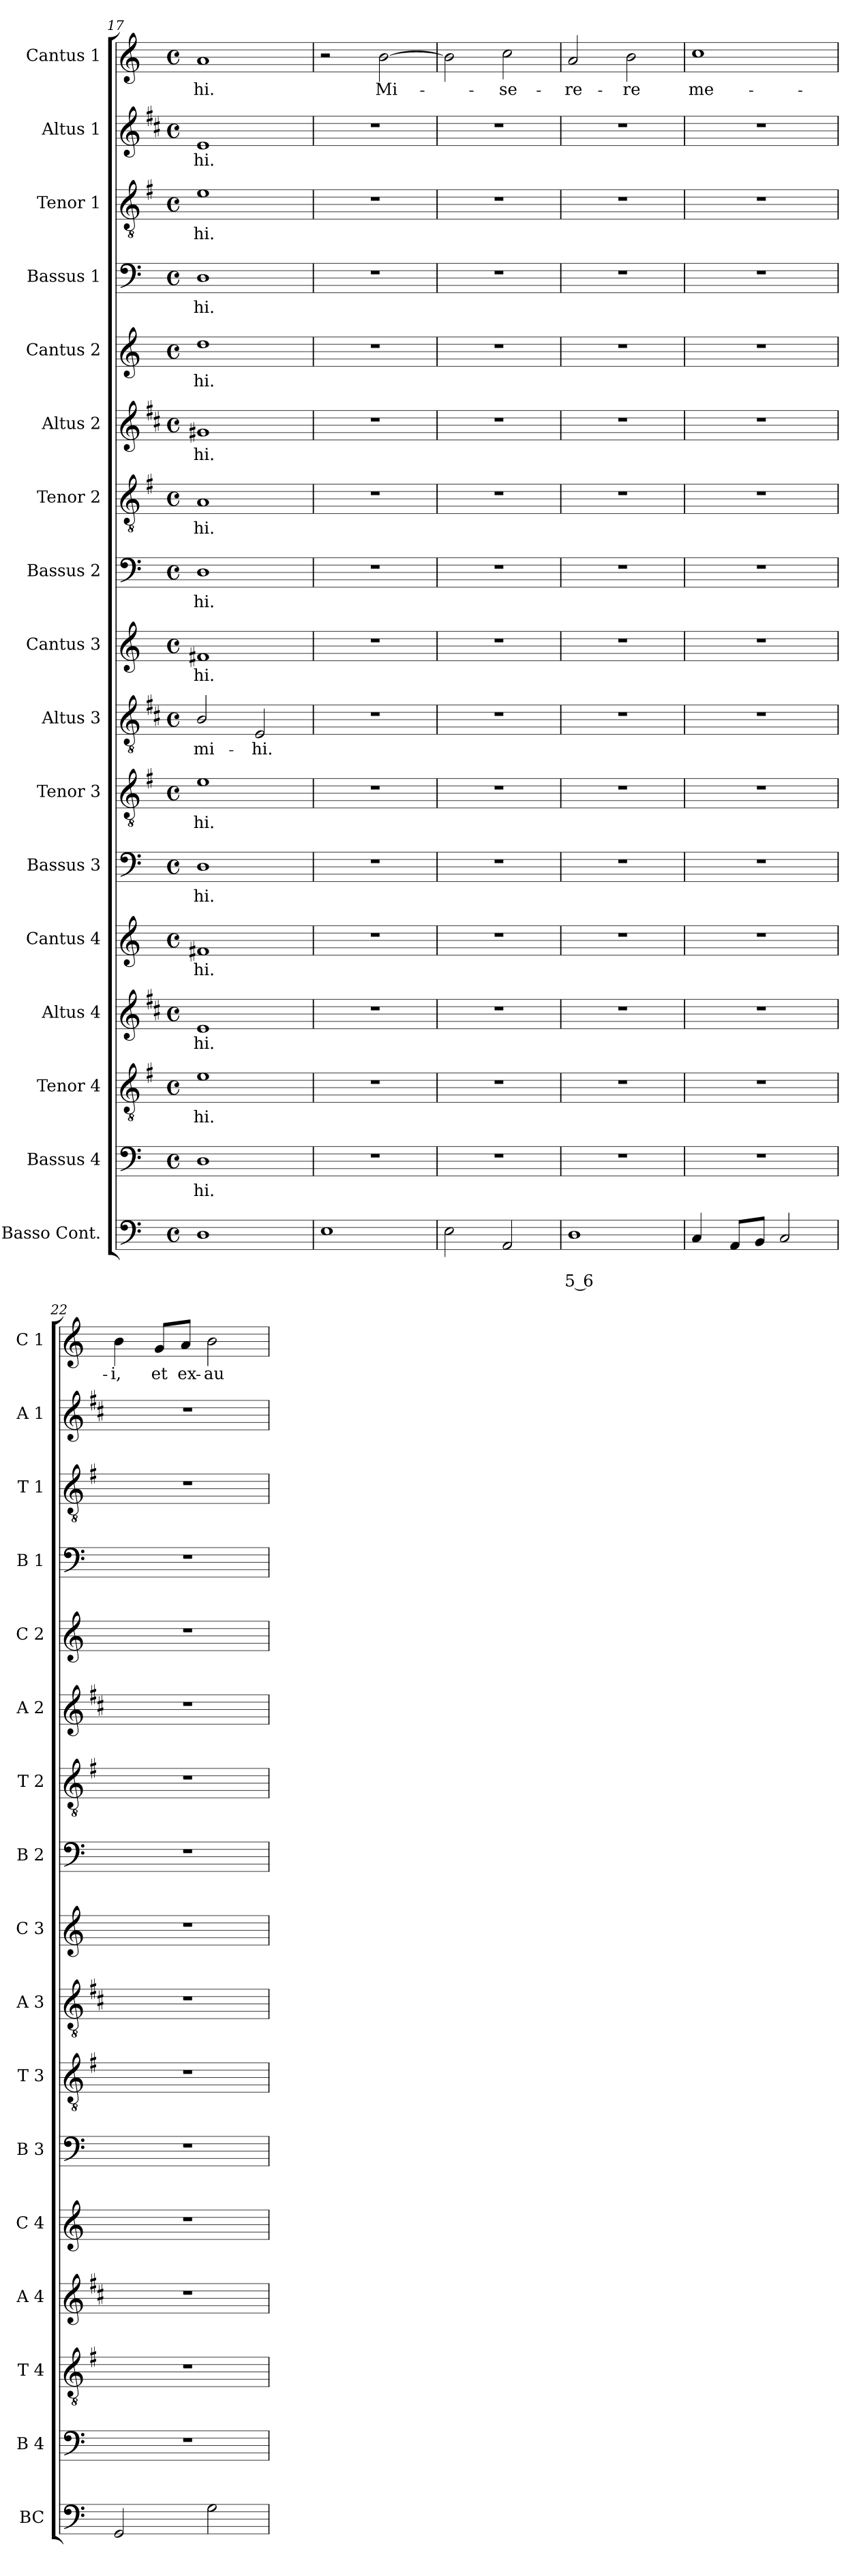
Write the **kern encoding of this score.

**kern	**text	**text	**kern	**text	**kern	**text	**kern	**text	**kern	**text	**kern	**text	**kern	**text	**kern	**text	**kern	**text	**kern	**text	**kern	**text	**kern	**text	**kern	**text	**kern	**text	**kern	**text	**kern	**text	**kern	**text
*part17	*part17	*part17	*part16	*part16	*part15	*part15	*part14	*part14	*part13	*part13	*part12	*part12	*part11	*part11	*part10	*part10	*part9	*part9	*part8	*part8	*part7	*part7	*part6	*part6	*part5	*part5	*part4	*part4	*part3	*part3	*part2	*part2	*part1	*part1
*staff17	*staff17	*staff17	*staff16	*staff16	*staff15	*staff15	*staff14	*staff14	*staff13	*staff13	*staff12	*staff12	*staff11	*staff11	*staff10	*staff10	*staff9	*staff9	*staff8	*staff8	*staff7	*staff7	*staff6	*staff6	*staff5	*staff5	*staff4	*staff4	*staff3	*staff3	*staff2	*staff2	*staff1	*staff1
*I"Basso Cont.	*	*	*I"Bassus 4	*	*I"Tenor 4	*	*I"Altus 4	*	*I"Cantus 4	*	*I"Bassus 3	*	*I"Tenor 3	*	*I"Altus 3	*	*I"Cantus 3	*	*I"Bassus 2	*	*I"Tenor 2	*	*I"Altus 2	*	*I"Cantus 2	*	*I"Bassus 1	*	*I"Tenor 1	*	*I"Altus 1	*	*I"Cantus 1	*
*I'BC	*	*	*I'B 4	*	*I'T 4	*	*I'A 4	*	*I'C 4	*	*I'B 3	*	*I'T 3	*	*I'A 3	*	*I'C 3	*	*I'B 2	*	*I'T 2	*	*I'A 2	*	*I'C 2	*	*I'B 1	*	*I'T 1	*	*I'A 1	*	*I'C 1	*
*clefF4	*	*	*clefF4	*	*clefGv2	*	*clefG2	*	*clefG2	*	*clefF4	*	*clefGv2	*	*clefGv2	*	*clefG2	*	*clefF4	*	*clefGv2	*	*clefG2	*	*clefG2	*	*clefF4	*	*clefGv2	*	*clefG2	*	*clefG2	*
*	*	*	*	*	*ITrd4c7	*	*ITrd1c2	*	*	*	*	*	*ITrd4c7	*	*ITrd1c2	*	*	*	*	*	*ITrd4c7	*	*ITrd1c2	*	*	*	*	*	*ITrd4c7	*	*ITrd1c2	*	*	*
*k[]	*	*	*k[]	*	*k[]	*	*k[]	*	*k[]	*	*k[]	*	*k[]	*	*k[]	*	*k[]	*	*k[]	*	*k[]	*	*k[]	*	*k[]	*	*k[]	*	*k[]	*	*k[]	*	*k[]	*
*C:	*	*	*C:	*	*C:	*	*C:	*	*C:	*	*C:	*	*C:	*	*C:	*	*C:	*	*C:	*	*C:	*	*C:	*	*C:	*	*C:	*	*C:	*	*C:	*	*C:	*
*M4/4	*	*	*M4/4	*	*M4/4	*	*M4/4	*	*M4/4	*	*M4/4	*	*M4/4	*	*M4/4	*	*M4/4	*	*M4/4	*	*M4/4	*	*M4/4	*	*M4/4	*	*M4/4	*	*M4/4	*	*M4/4	*	*M4/4	*
*met(c)	*	*	*met(c)	*	*met(c)	*	*met(c)	*	*met(c)	*	*met(c)	*	*met(c)	*	*met(c)	*	*met(c)	*	*met(c)	*	*met(c)	*	*met(c)	*	*met(c)	*	*met(c)	*	*met(c)	*	*met(c)	*	*met(c)	*
=17	=17	=17	=17	=17	=17	=17	=17	=17	=17	=17	=17	=17	=17	=17	=17	=17	=17	=17	=17	=17	=17	=17	=17	=17	=17	=17	=17	=17	=17	=17	=17	=17	=17	=17
!	!	!	!	!LO:LY:b	!	!LO:LY:b	!	!LO:LY:b	!	!LO:LY:b	!	!LO:LY:b	!	!LO:LY:b	!	!LO:LY:b	!	!LO:LY:b	!	!LO:LY:b	!	!LO:LY:b	!	!LO:LY:b	!	!LO:LY:b	!	!LO:LY:b	!	!LO:LY:b	!	!LO:LY:b	!	!LO:LY:b
1D	.	.	1D	-hi.	1A	-hi.	1d	-hi.	1f#X	-hi.	1D	-hi.	1A	-hi.	2A/	mi-	1f#X	-hi.	1D	-hi.	1D	-hi.	1f#X	-hi.	1dd	-hi.	1D	-hi.	1A	-hi.	1d	-hi.	1a	-hi.
!	!	!	!	!	!	!	!	!	!	!	!	!	!	!	!	!LO:LY:b	!	!	!	!	!	!	!	!	!	!	!	!	!	!	!	!	!	!
.	.	.	.	.	.	.	.	.	.	.	.	.	.	.	2D/	-hi.	.	.	.	.	.	.	.	.	.	.	.	.	.	.	.	.	.	.
!!LO:PB:g=z
=18	=18	=18	=18	=18	=18	=18	=18	=18	=18	=18	=18	=18	=18	=18	=18	=18	=18	=18	=18	=18	=18	=18	=18	=18	=18	=18	=18	=18	=18	=18	=18	=18	=18	=18
1E	.	.	1r	.	1r	.	1r	.	1r	.	1r	.	1r	.	1r	.	1r	.	1r	.	1r	.	1r	.	1r	.	1r	.	1r	.	1r	.	2r	.
!	!	!	!	!	!	!	!	!	!	!	!	!	!	!	!	!	!	!	!	!	!	!	!	!	!	!	!	!	!	!	!	!	!	!LO:LY:b
.	.	.	.	.	.	.	.	.	.	.	.	.	.	.	.	.	.	.	.	.	.	.	.	.	.	.	.	.	.	.	.	.	[2b\	Mi-
=19	=19	=19	=19	=19	=19	=19	=19	=19	=19	=19	=19	=19	=19	=19	=19	=19	=19	=19	=19	=19	=19	=19	=19	=19	=19	=19	=19	=19	=19	=19	=19	=19	=19	=19
2E\	.	.	1r	.	1r	.	1r	.	1r	.	1r	.	1r	.	1r	.	1r	.	1r	.	1r	.	1r	.	1r	.	1r	.	1r	.	1r	.	2b\]	.
!	!	!	!	!	!	!	!	!	!	!	!	!	!	!	!	!	!	!	!	!	!	!	!	!	!	!	!	!	!	!	!	!	!	!LO:LY:b
2AA/	.	.	.	.	.	.	.	.	.	.	.	.	.	.	.	.	.	.	.	.	.	.	.	.	.	.	.	.	.	.	.	.	2cc\	-se-
=20	=20	=20	=20	=20	=20	=20	=20	=20	=20	=20	=20	=20	=20	=20	=20	=20	=20	=20	=20	=20	=20	=20	=20	=20	=20	=20	=20	=20	=20	=20	=20	=20	=20	=20
!	!	!LO:LY:b	!	!	!	!	!	!	!	!	!	!	!	!	!	!	!	!	!	!	!	!	!	!	!	!	!	!	!	!	!	!	!	!LO:LY:b
1D	.	5 6	1r	.	1r	.	1r	.	1r	.	1r	.	1r	.	1r	.	1r	.	1r	.	1r	.	1r	.	1r	.	1r	.	1r	.	1r	.	2a/	-re-
!	!	!	!	!	!	!	!	!	!	!	!	!	!	!	!	!	!	!	!	!	!	!	!	!	!	!	!	!	!	!	!	!	!	!LO:LY:b
.	.	.	.	.	.	.	.	.	.	.	.	.	.	.	.	.	.	.	.	.	.	.	.	.	.	.	.	.	.	.	.	.	2b\	-re
=21	=21	=21	=21	=21	=21	=21	=21	=21	=21	=21	=21	=21	=21	=21	=21	=21	=21	=21	=21	=21	=21	=21	=21	=21	=21	=21	=21	=21	=21	=21	=21	=21	=21	=21
!	!	!	!	!	!	!	!	!	!	!	!	!	!	!	!	!	!	!	!	!	!	!	!	!	!	!	!	!	!	!	!	!	!	!LO:LY:b
4C/	.	.	1r	.	1r	.	1r	.	1r	.	1r	.	1r	.	1r	.	1r	.	1r	.	1r	.	1r	.	1r	.	1r	.	1r	.	1r	.	1cc	me-
8AA/L	.	.	.	.	.	.	.	.	.	.	.	.	.	.	.	.	.	.	.	.	.	.	.	.	.	.	.	.	.	.	.	.	.	.
8BB/J	.	.	.	.	.	.	.	.	.	.	.	.	.	.	.	.	.	.	.	.	.	.	.	.	.	.	.	.	.	.	.	.	.	.
2C/	.	.	.	.	.	.	.	.	.	.	.	.	.	.	.	.	.	.	.	.	.	.	.	.	.	.	.	.	.	.	.	.	.	.
=22	=22	=22	=22	=22	=22	=22	=22	=22	=22	=22	=22	=22	=22	=22	=22	=22	=22	=22	=22	=22	=22	=22	=22	=22	=22	=22	=22	=22	=22	=22	=22	=22	=22	=22
!	!	!	!	!	!	!	!	!	!	!	!	!	!	!	!	!	!	!	!	!	!	!	!	!	!	!	!	!	!	!	!	!	!	!LO:LY:b
2GG/	.	.	1r	.	1r	.	1r	.	1r	.	1r	.	1r	.	1r	.	1r	.	1r	.	1r	.	1r	.	1r	.	1r	.	1r	.	1r	.	4b\	-i,
!	!	!	!	!	!	!	!	!	!	!	!	!	!	!	!	!	!	!	!	!	!	!	!	!	!	!	!	!	!	!	!	!	!	!LO:LY:b
.	.	.	.	.	.	.	.	.	.	.	.	.	.	.	.	.	.	.	.	.	.	.	.	.	.	.	.	.	.	.	.	.	8g/L	et
!	!	!	!	!	!	!	!	!	!	!	!	!	!	!	!	!	!	!	!	!	!	!	!	!	!	!	!	!	!	!	!	!	!	!LO:LY:b
.	.	.	.	.	.	.	.	.	.	.	.	.	.	.	.	.	.	.	.	.	.	.	.	.	.	.	.	.	.	.	.	.	8a/J	ex-
!	!	!	!	!	!	!	!	!	!	!	!	!	!	!	!	!	!	!	!	!	!	!	!	!	!	!	!	!	!	!	!	!	!	!LO:LY:b
2G\	.	.	.	.	.	.	.	.	.	.	.	.	.	.	.	.	.	.	.	.	.	.	.	.	.	.	.	.	.	.	.	.	2b\	-au-
=	=	=	=	=	=	=	=	=	=	=	=	=	=	=	=	=	=	=	=	=	=	=	=	=	=	=	=	=	=	=	=	=	=	=
*-	*-	*-	*-	*-	*-	*-	*-	*-	*-	*-	*-	*-	*-	*-	*-	*-	*-	*-	*-	*-	*-	*-	*-	*-	*-	*-	*-	*-	*-	*-	*-	*-	*-	*-
